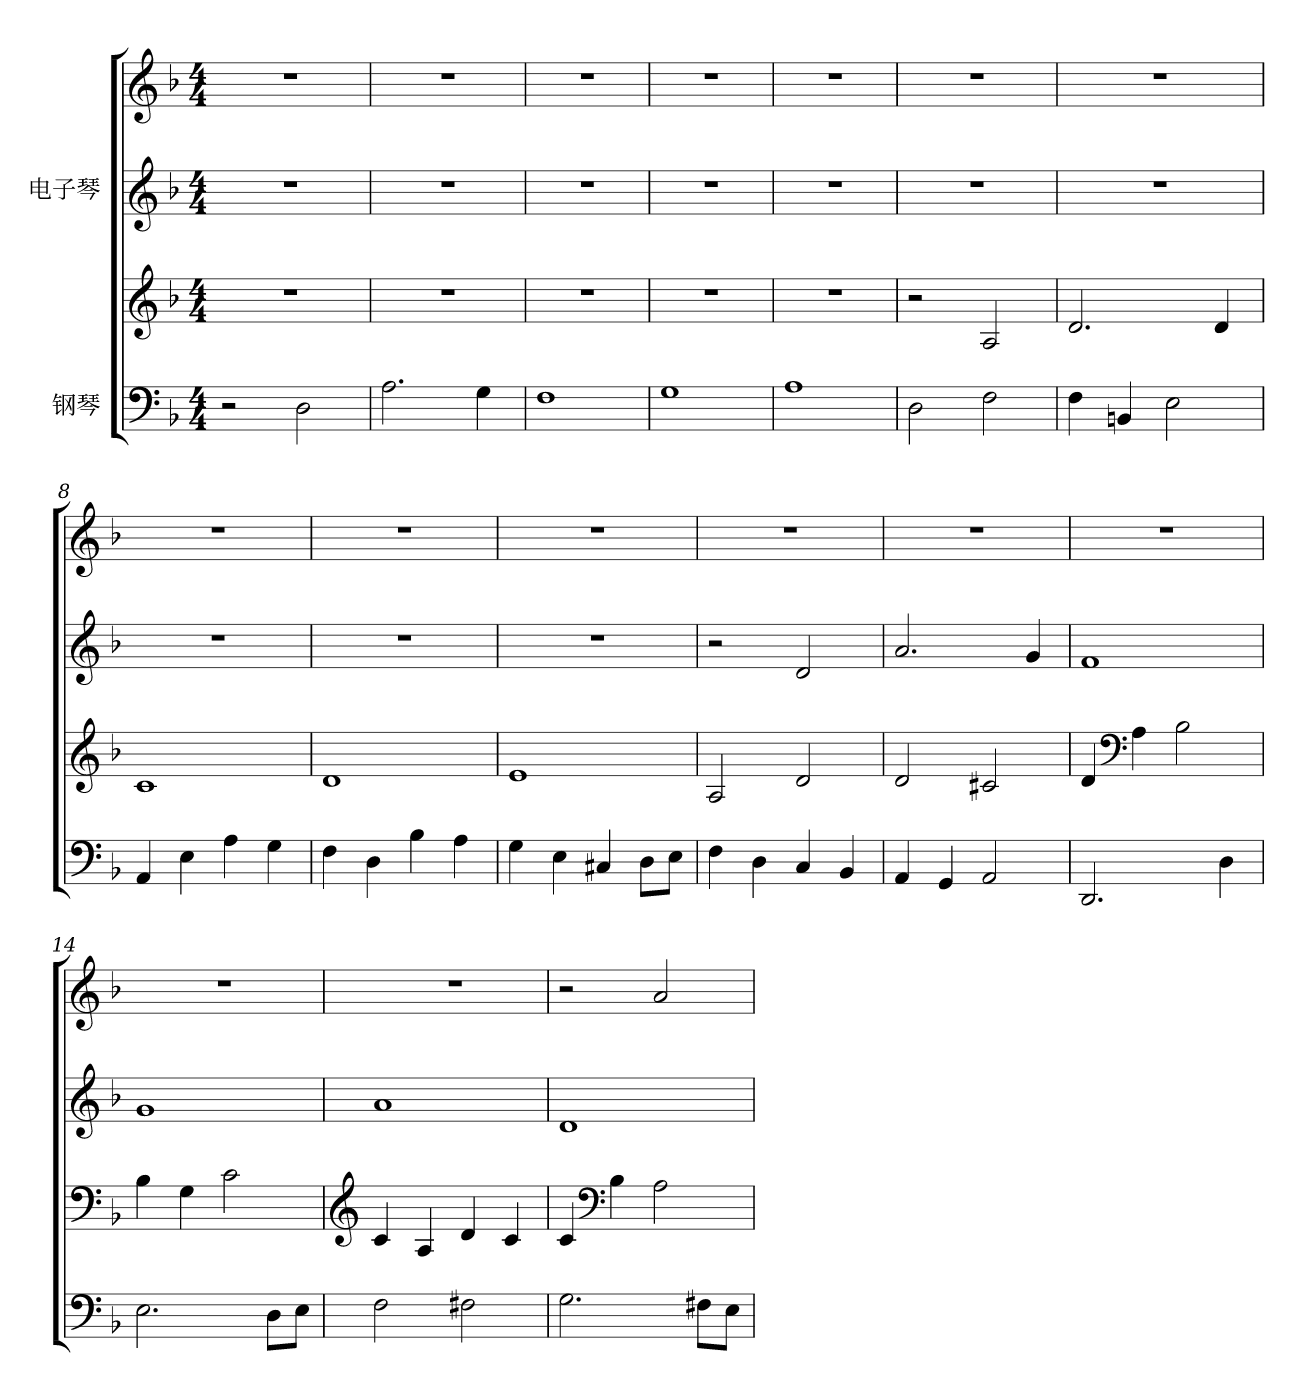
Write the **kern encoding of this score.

**kern	**kern	**kern	**kern
*part2	*part2	*part1	*part1
*staff4	*staff3	*staff2	*staff1
*I"钢琴	*	*I"电子琴	*
*clefF4	*clefG2	*clefG2	*clefG2
*k[b-]	*k[b-]	*k[b-]	*k[b-]
*M4/4	*M4/4	*M4/4	*M4/4
*MM100	*MM100	*MM100	*MM100
=1	=1	=1	=1
2r	1r	1r	1r
2D\	.	.	.
=2	=2	=2	=2
2.A\	1r	1r	1r
4G\	.	.	.
=3	=3	=3	=3
1F	1r	1r	1r
=4	=4	=4	=4
1G	1r	1r	1r
=5	=5	=5	=5
1A	1r	1r	1r
=6	=6	=6	=6
2D\	2r	1r	1r
2F\	2A/	.	.
=7	=7	=7	=7
4F\	2.d/	1r	1r
4BBn/	.	.	.
2E\	.	.	.
.	4d/	.	.
=8	=8	=8	=8
4AA/	1c	1r	1r
4E\	.	.	.
4A\	.	.	.
4G\	.	.	.
=9	=9	=9	=9
4F\	1d	1r	1r
4D\	.	.	.
4B-\	.	.	.
4A\	.	.	.
=10	=10	=10	=10
4G\	1e	1r	1r
4E\	.	.	.
4C#X/	.	.	.
8D\L	.	.	.
8E\J	.	.	.
!!LO:LB:g=z
=11	=11	=11	=11
4F\	2A/	2r	1r
4D\	.	.	.
4C/	2d/	2d/	.
4BB-/	.	.	.
=12	=12	=12	=12
4AA/	2d/	2.a/	1r
4GG/	.	.	.
2AA/	2c#X/	.	.
.	.	4g/	.
=13	=13	=13	=13
2.DD/	4d/	1f	1r
*	*clefF4	*	*
.	4A\	.	.
.	2B-\	.	.
4D\	.	.	.
=14	=14	=14	=14
2.E\	4B-\	1g	1r
.	4G\	.	.
.	2c\	.	.
8D\L	.	.	.
8E\J	.	.	.
=15	=15	=15	=15
*	*clefG2	*	*
2F\	4c/	1a	1r
.	4A/	.	.
2F#X\	4d/	.	.
.	4c/	.	.
=16	=16	=16	=16
2.G\	4c/	1d	2r
*	*clefF4	*	*
.	4B-\	.	.
.	2A\	.	2a/
8F#X\L	.	.	.
8E\J	.	.	.
=	=	=	=
*-	*-	*-	*-
